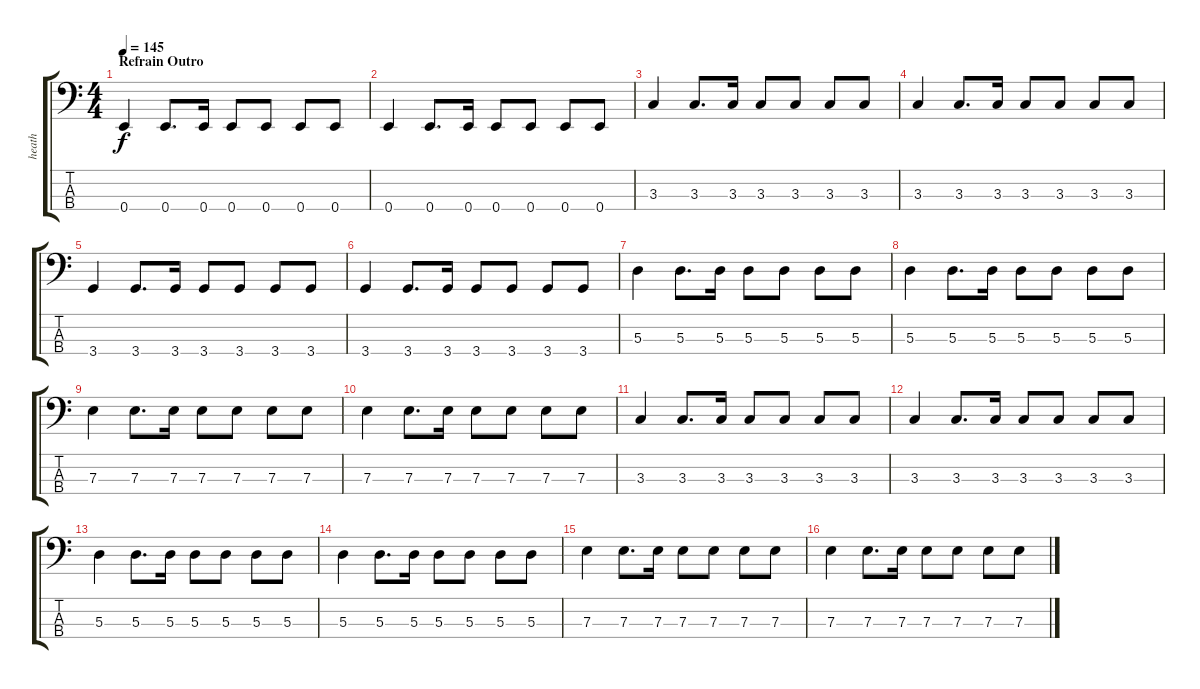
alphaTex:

\track ("heath" "heath") {instrument electricbasspick}
\staff {score tabs}
\tuning (G2 D2 A1 E1) {hide}
\ts (4 4)
\section ("" "Refrain Outro")
\tempo 145
\clef f4
\ks c
0.4.4{dy f} 0.4.8{d} 0.4.16 0.4.8 0.4.8 0.4.8 0.4.8 |
0.4.4 0.4.8{d} 0.4.16 0.4.8 0.4.8 0.4.8 0.4.8 |
3.3.4 3.3.8{d} 3.3.16 3.3.8 3.3.8 3.3.8 3.3.8 |
3.3.4 3.3.8{d} 3.3.16 3.3.8 3.3.8 3.3.8 3.3.8 |
3.4.4 3.4.8{d} 3.4.16 3.4.8 3.4.8 3.4.8 3.4.8 |
3.4.4 3.4.8{d} 3.4.16 3.4.8 3.4.8 3.4.8 3.4.8 |
5.3.4 5.3.8{d} 5.3.16 5.3.8 5.3.8 5.3.8 5.3.8 |
5.3.4 5.3.8{d} 5.3.16 5.3.8 5.3.8 5.3.8 5.3.8 |
7.3.4 7.3.8{d} 7.3.16 7.3.8 7.3.8 7.3.8 7.3.8 |
7.3.4 7.3.8{d} 7.3.16 7.3.8 7.3.8 7.3.8 7.3.8 |
3.3.4 3.3.8{d} 3.3.16 3.3.8 3.3.8 3.3.8 3.3.8 |
3.3.4 3.3.8{d} 3.3.16 3.3.8 3.3.8 3.3.8 3.3.8 |
5.3.4 5.3.8{d} 5.3.16 5.3.8 5.3.8 5.3.8 5.3.8 |
5.3.4 5.3.8{d} 5.3.16 5.3.8 5.3.8 5.3.8 5.3.8 |
7.3.4 7.3.8{d} 7.3.16 7.3.8 7.3.8 7.3.8 7.3.8 |
7.3.4 7.3.8{d} 7.3.16 7.3.8 7.3.8 7.3.8 7.3.8
